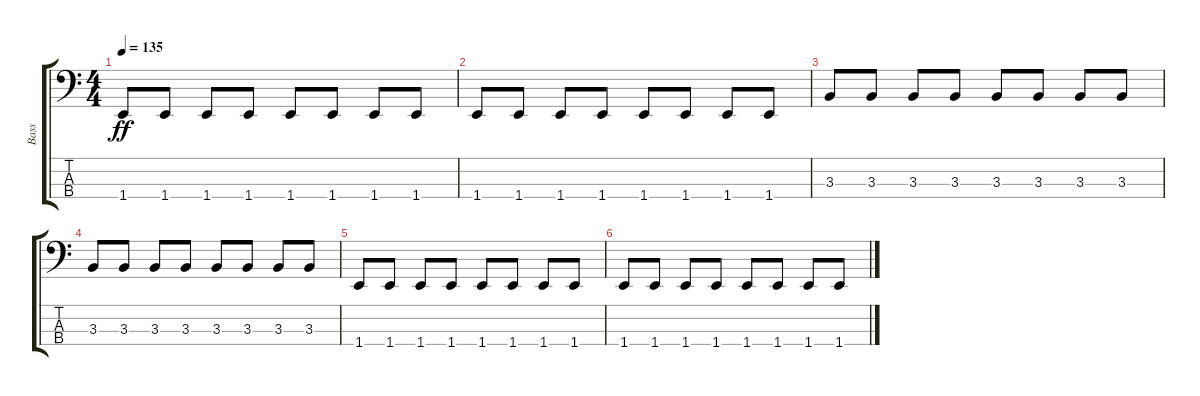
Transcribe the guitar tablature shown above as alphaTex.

\track ("Bass" "Bass") {instrument electricbasspick}
\staff {score tabs}
\tuning (Gb2 Db2 Ab1 Eb1) {hide}
\ts (4 4)
\tempo 135
\clef f4
\ks c
1.4.8{dy ff} 1.4.8 1.4.8 1.4.8 1.4.8 1.4.8 1.4.8 1.4.8 |
1.4.8 1.4.8 1.4.8 1.4.8 1.4.8 1.4.8 1.4.8 1.4.8 |
3.3.8 3.3.8 3.3.8 3.3.8 3.3.8 3.3.8 3.3.8 3.3.8 |
3.3.8 3.3.8 3.3.8 3.3.8 3.3.8 3.3.8 3.3.8 3.3.8 |
1.4.8 1.4.8 1.4.8 1.4.8 1.4.8 1.4.8 1.4.8 1.4.8 |
1.4.8 1.4.8 1.4.8 1.4.8 1.4.8 1.4.8 1.4.8 1.4.8
